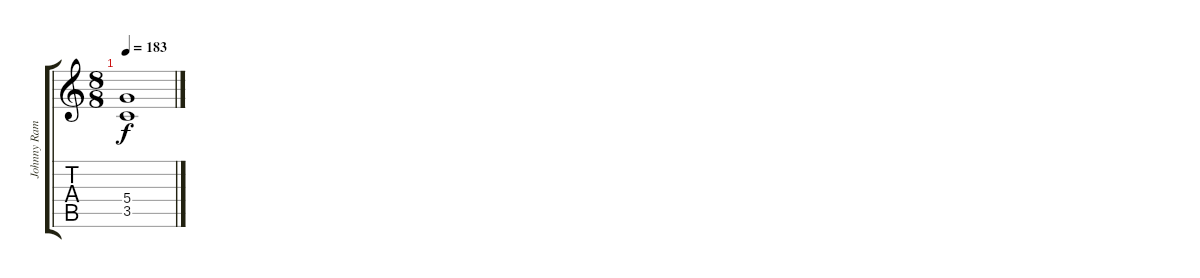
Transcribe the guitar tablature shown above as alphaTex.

\track ("Johnny Ramone - Guitar 2" "Johnny Ram") {instrument electricguitarclean}
\staff {score tabs}
\tuning (E4 B3 G3 D3 A2 E2) {hide}
\ts (8 8)
\tempo 183
\clef g2
\ks c
(5.4 3.5).1{dy f}
